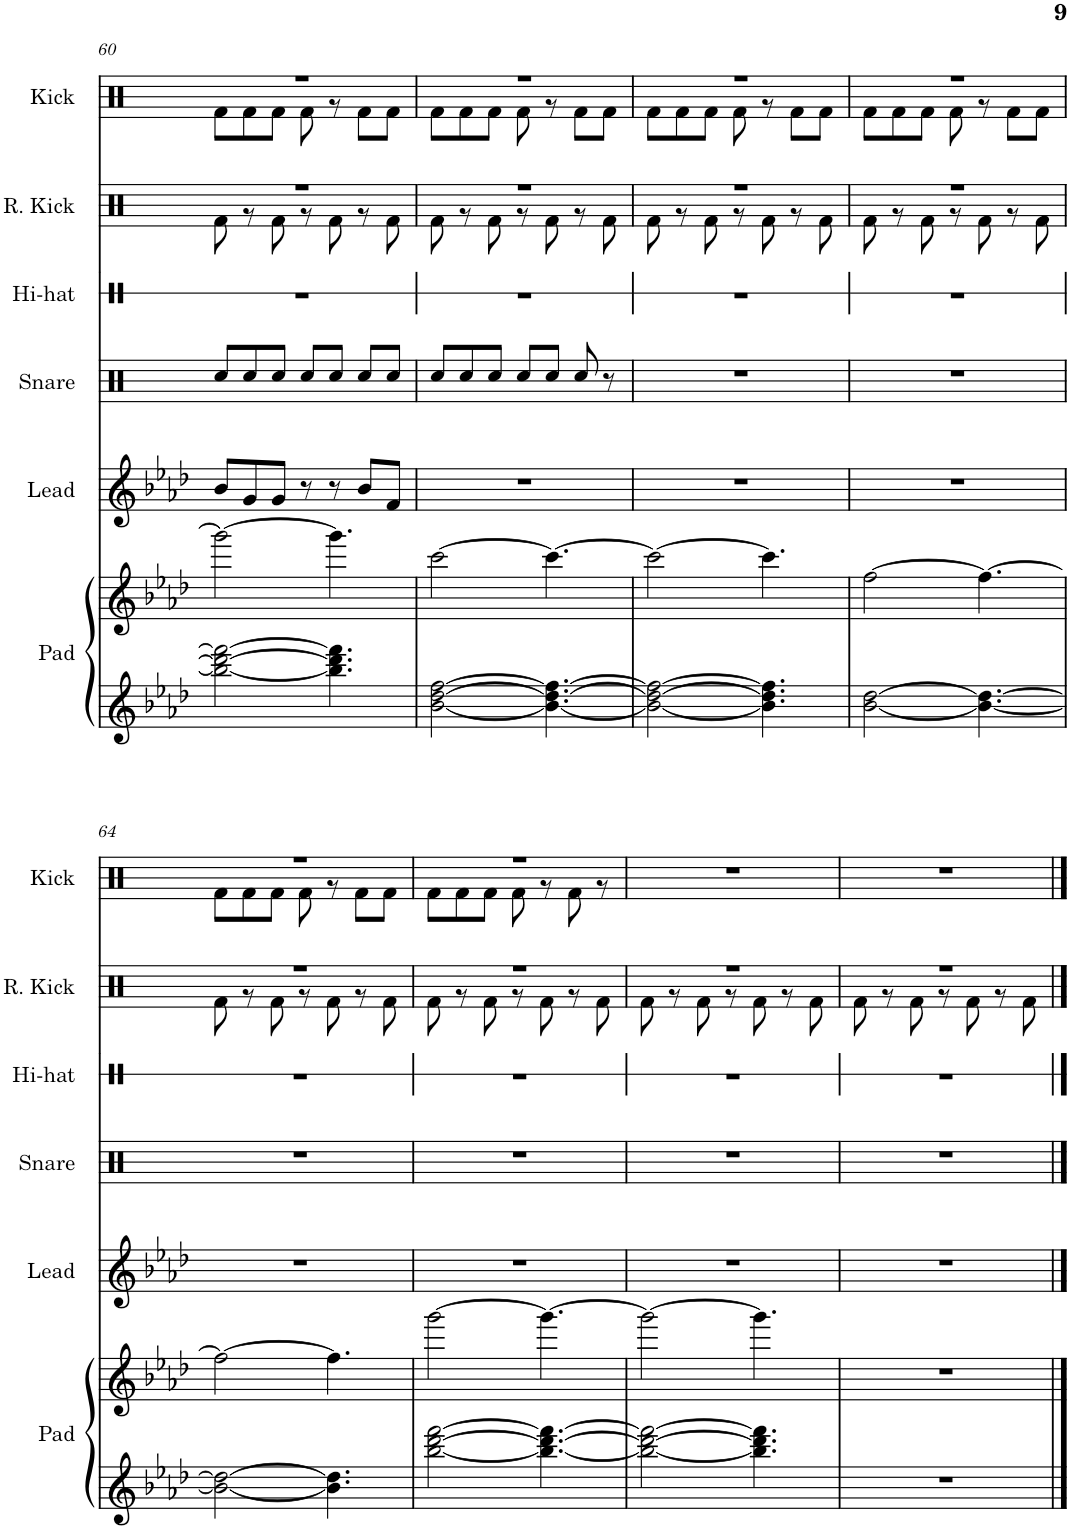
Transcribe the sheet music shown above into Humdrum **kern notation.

**kern	**kern	**kern	**kern	**kern	**kern	**kern
*part6	*part6	*part5	*part4	*part3	*part2	*part1
*staff7	*staff6	*staff5	*staff4	*staff3	*staff2	*staff1
*I"Pad	*	*I"Lead	*I"Snare	*I"Hi-hat	*I"Reverb Kick	*I"Kick
*I'Pad	*	*I'Lead	*I'Snare	*I'Hi-hat	*I'R. Kick	*I'Kick
!!LO:PB:g=z
*clefG2	*clefG2	*clefG2	*clefX	*clefX	*clefX	*clefX
*k[b-e-a-d-]	*k[b-e-a-d-]	*k[b-e-a-d-]	*k[b-e-a-d-]	*k[b-e-a-d-]	*k[b-e-a-d-]	*k[b-e-a-d-]
*M7/8	*M7/8	*M7/8	*M7/8	*M7/8	*M7/8	*M7/8
=60	=60	=60	=60	=60	=60	=60
*	*	*	*	*	*^	*^
2bb-\_ 2ddd-\_ 2fff\_	2ggg\_	8b-/L	8Rcc/L	2..r	2..r	8Rf\	2..r	8Rf\L
.	.	8g/	8Rcc/	.	.	8r	.	8Rf\
.	.	8g/J	8Rcc/J	.	.	8Rf\	.	8Rf\J
.	.	8r	8Rcc/L	.	.	8r	.	8Rf\
4.bb-\] 4.ddd-\] 4.fff\]	4.ggg\]	8r	8Rcc/J	.	.	8Rf\	.	8r
.	.	8b-/L	8Rcc/L	.	.	8r	.	8Rf\L
.	.	8f/J	8Rcc/J	.	.	8Rf\	.	8Rf\J
=61	=61	=61	=61	=61	=61	=61	=61	=61
[2b-\ [2dd-\ [2ff\	[2ccc\	2..r	8Rcc/L	2..r	2..r	8Rf\	2..r	8Rf\L
.	.	.	8Rcc/	.	.	8r	.	8Rf\
.	.	.	8Rcc/J	.	.	8Rf\	.	8Rf\J
.	.	.	8Rcc/L	.	.	8r	.	8Rf\
4.b-\_ 4.dd-\_ 4.ff\_	4.ccc\_	.	8Rcc/J	.	.	8Rf\	.	8r
.	.	.	8Rcc/	.	.	8r	.	8Rf\L
.	.	.	8r	.	.	8Rf\	.	8Rf\J
=62	=62	=62	=62	=62	=62	=62	=62	=62
2b-\_ 2dd-\_ 2ff\_	2ccc\_	2..r	2..r	2..r	2..r	8Rf\	2..r	8Rf\L
.	.	.	.	.	.	8r	.	8Rf\
.	.	.	.	.	.	8Rf\	.	8Rf\J
.	.	.	.	.	.	8r	.	8Rf\
4.b-\] 4.dd-\] 4.ff\]	4.ccc\]	.	.	.	.	8Rf\	.	8r
.	.	.	.	.	.	8r	.	8Rf\L
.	.	.	.	.	.	8Rf\	.	8Rf\J
=63	=63	=63	=63	=63	=63	=63	=63	=63
[2b-\ [2dd-\	[2ff\	2..r	2..r	2..r	2..r	8Rf\	2..r	8Rf\L
.	.	.	.	.	.	8r	.	8Rf\
.	.	.	.	.	.	8Rf\	.	8Rf\J
.	.	.	.	.	.	8r	.	8Rf\
4.b-\_ 4.dd-\_	4.ff\_	.	.	.	.	8Rf\	.	8r
.	.	.	.	.	.	8r	.	8Rf\L
.	.	.	.	.	.	8Rf\	.	8Rf\J
!!LO:LB:g=z	!!
=64	=64	=64	=64	=64	=64	=64	=64	=64
2b-\_ 2dd-\_	2ff\_	2..r	2..r	2..r	2..r	8Rf\	2..r	8Rf\L
.	.	.	.	.	.	8r	.	8Rf\
.	.	.	.	.	.	8Rf\	.	8Rf\J
.	.	.	.	.	.	8r	.	8Rf\
4.b-\] 4.dd-\]	4.ff\]	.	.	.	.	8Rf\	.	8r
.	.	.	.	.	.	8r	.	8Rf\L
.	.	.	.	.	.	8Rf\	.	8Rf\J
=65	=65	=65	=65	=65	=65	=65	=65	=65
[2bb-\ [2ddd-\ [2fff\	[2ggg\	2..r	2..r	2..r	2..r	8Rf\	2..r	8Rf\L
.	.	.	.	.	.	8r	.	8Rf\
.	.	.	.	.	.	8Rf\	.	8Rf\J
.	.	.	.	.	.	8r	.	8Rf\
4.bb-\_ 4.ddd-\_ 4.fff\_	4.ggg\_	.	.	.	.	8Rf\	.	8r
.	.	.	.	.	.	8r	.	8Rf\
.	.	.	.	.	.	8Rf\	.	8r
*	*	*	*	*	*	*	*v	*v
=66	=66	=66	=66	=66	=66	=66	=66
2bb-\_ 2ddd-\_ 2fff\_	2ggg\_	2..r	2..r	2..r	2..r	8Rf\	2..r
.	.	.	.	.	.	8r	.
.	.	.	.	.	.	8Rf\	.
.	.	.	.	.	.	8r	.
4.bb-\] 4.ddd-\] 4.fff\]	4.ggg\]	.	.	.	.	8Rf\	.
.	.	.	.	.	.	8r	.
.	.	.	.	.	.	8Rf\	.
=67	=67	=67	=67	=67	=67	=67	=67
2..r	2..r	2..r	2..r	2..r	2..r	8Rf\	2..r
.	.	.	.	.	.	8r	.
.	.	.	.	.	.	8Rf\	.
.	.	.	.	.	.	8r	.
.	.	.	.	.	.	8Rf\	.
.	.	.	.	.	.	8r	.
.	.	.	.	.	.	8Rf\	.
*	*	*	*	*	*v	*v	*
==	==	==	==	==	==	==
*-	*-	*-	*-	*-	*-	*-
